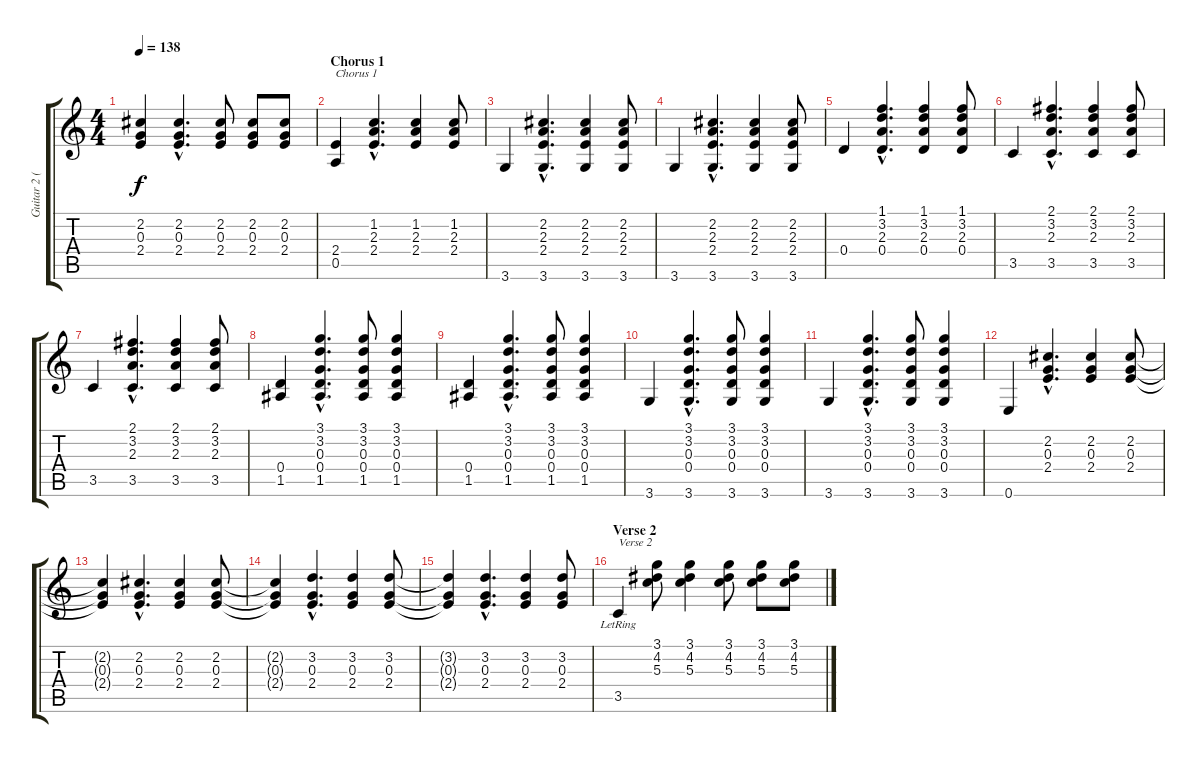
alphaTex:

\track ("Guitar 2 (Rhythm)" "Guitar 2 (") {instrument acousticguitarsteel}
\staff {score tabs}
\tuning (E4 B3 G3 D3 A2 E2) {hide}
\ts (4 4)
\tempo 138
\clef g2
\ks c
(2.2{t} 0.3{t} 2.4{t}).4{dy f} (2.2{hac} 0.3{hac} 2.4{hac}).4{d} (2.2 0.3 2.4).8 (2.2 0.3 2.4).8 (2.2 0.3 2.4).8 |
\section ("" "Chorus 1")
(2.4 0.5).4{txt "Chorus 1"} (1.2{hac} 2.3{hac} 2.4{hac}).4{d} (1.2 2.3 2.4).4 (1.2 2.3 2.4).8 |
3.6.4 (2.2{hac} 2.3{hac} 2.4{hac} 3.6{hac}).4{d} (2.2 2.3 2.4 3.6).4 (2.2 2.3 2.4 3.6).8 |
3.6.4 (2.2{hac} 2.3{hac} 2.4{hac} 3.6{hac}).4{d} (2.2 2.3 2.4 3.6).4 (2.2 2.3 2.4 3.6).8 |
0.4.4 (1.1{hac} 3.2{hac} 2.3{hac} 0.4{hac}).4{d} (1.1 3.2 2.3 0.4).4 (1.1 3.2 2.3 0.4).8 |
3.5.4 (2.1{hac} 3.2{hac} 2.3{hac} 3.5{hac}).4{d} (2.1 3.2 2.3 3.5).4 (2.1 3.2 2.3 3.5).8 |
3.5.4 (2.1{hac} 3.2{hac} 2.3{hac} 3.5{hac}).4{d} (2.1 3.2 2.3 3.5).4 (2.1 3.2 2.3 3.5).8 |
(0.4 1.5).4 (3.1{hac} 3.2{hac} 0.3{hac} 0.4{hac} 1.5{hac}).4{d} (3.1 3.2 0.3 0.4 1.5).8 (3.1 3.2 0.3 0.4 1.5).4 |
(0.4 1.5).4 (3.1{hac} 3.2{hac} 0.3{hac} 0.4{hac} 1.5{hac}).4{d} (3.1 3.2 0.3 0.4 1.5).8 (3.1 3.2 0.3 0.4 1.5).4 |
3.6.4 (3.1{hac} 3.2{hac} 0.3{hac} 0.4{hac} 3.6{hac}).4{d} (3.1 3.2 0.3 0.4 3.6).8 (3.1 3.2 0.3 0.4 3.6).4 |
3.6.4 (3.1{hac} 3.2{hac} 0.3{hac} 0.4{hac} 3.6{hac}).4{d} (3.1 3.2 0.3 0.4 3.6).8 (3.1 3.2 0.3 0.4 3.6).4 |
0.6.4 (2.2{hac} 0.3{hac} 2.4{hac}).4{d} (2.2 0.3 2.4).4 (2.2 0.3 2.4).8 |
(2.2{t} 0.3{t} 2.4{t}).4 (2.2{hac} 0.3{hac} 2.4{hac}).4{d} (2.2 0.3 2.4).4 (2.2 0.3 2.4).8 |
(2.2{t} 0.3{t} 2.4{t}).4 (3.2{hac} 0.3{hac} 2.4{hac}).4{d} (3.2 0.3 2.4).4 (3.2 0.3 2.4).8 |
(3.2{t} 0.3{t} 2.4{t}).4 (3.2{hac} 0.3{hac} 2.4{hac}).4{d} (3.2 0.3 2.4).4 (3.2 0.3 2.4).8 |
\section ("" "Verse 2")
3.5{lr}.4{txt "Verse 2"} (3.1 4.2 5.3).8 (3.1 4.2 5.3).4 (3.1 4.2 5.3).8 (3.1 4.2 5.3).8 (3.1 4.2 5.3).8
